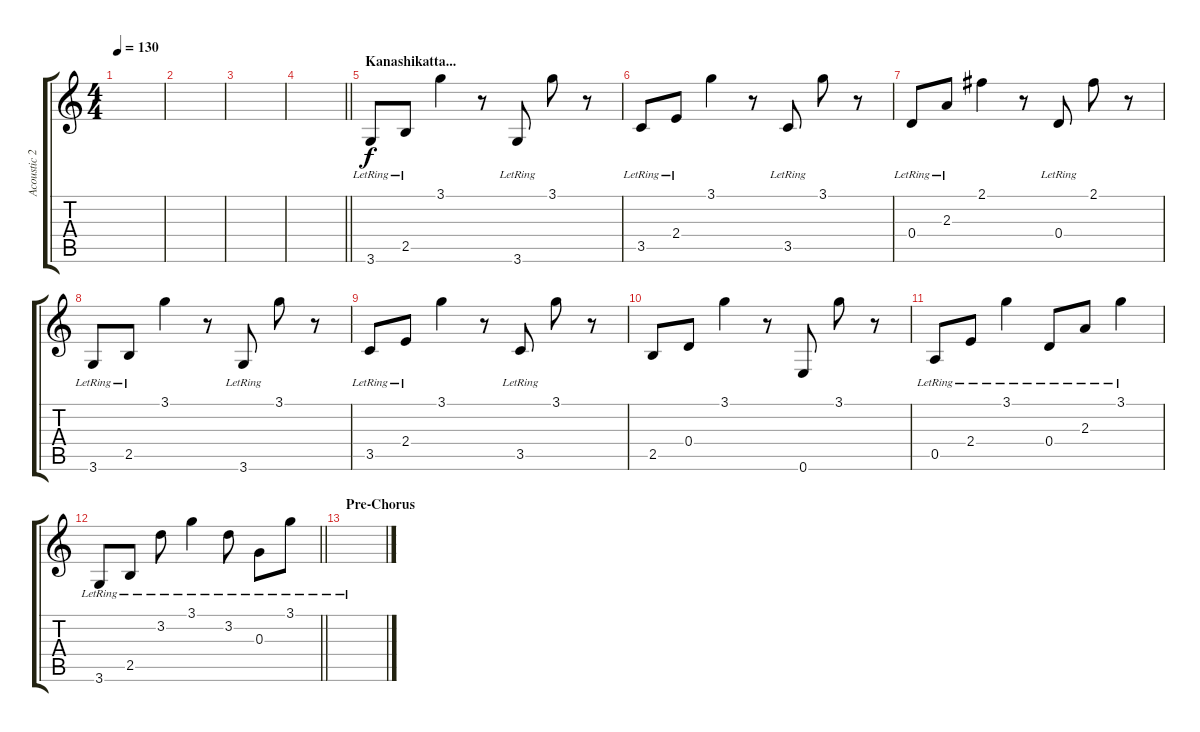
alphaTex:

\track ("Acoustic 2" "Acoustic 2") {instrument acousticguitarsteel}
\staff {score tabs}
\tuning (E4 B3 G3 D3 A2 E2) {hide}
\ts (4 4)
\tempo 130
\clef g2
\ks c
|
|
|
\barLineRight lightlight
|
\section ("" "Kanashikatta...")
3.6{lr}.8 2.5{lr}.8 3.1.4 r.8 3.6{lr}.8 3.1.8 r.8 |
3.5{lr}.8 2.4{lr}.8 3.1.4 r.8 3.5{lr}.8 3.1.8 r.8 |
0.4{lr}.8 2.3{lr}.8 2.1.4 r.8 0.4{lr}.8 2.1.8 r.8 |
3.6{lr}.8 2.5{lr}.8 3.1.4 r.8 3.6{lr}.8 3.1.8 r.8 |
3.5{lr}.8 2.4{lr}.8 3.1.4 r.8 3.5{lr}.8 3.1.8 r.8 |
2.5.8 0.4.8 3.1.4 r.8 0.6.8 3.1.8 r.8 |
0.5{lr}.8 2.4{lr}.8 3.1{lr}.4 0.4{lr}.8 2.3{lr}.8 3.1{lr}.4 |
\barLineRight lightlight
3.6{lr}.8 2.5{lr}.8 3.2{lr}.8 3.1{lr}.4 3.2{lr}.8 0.3{lr}.8 3.1{lr}.8 |
\section ("" "Pre-Chorus")
